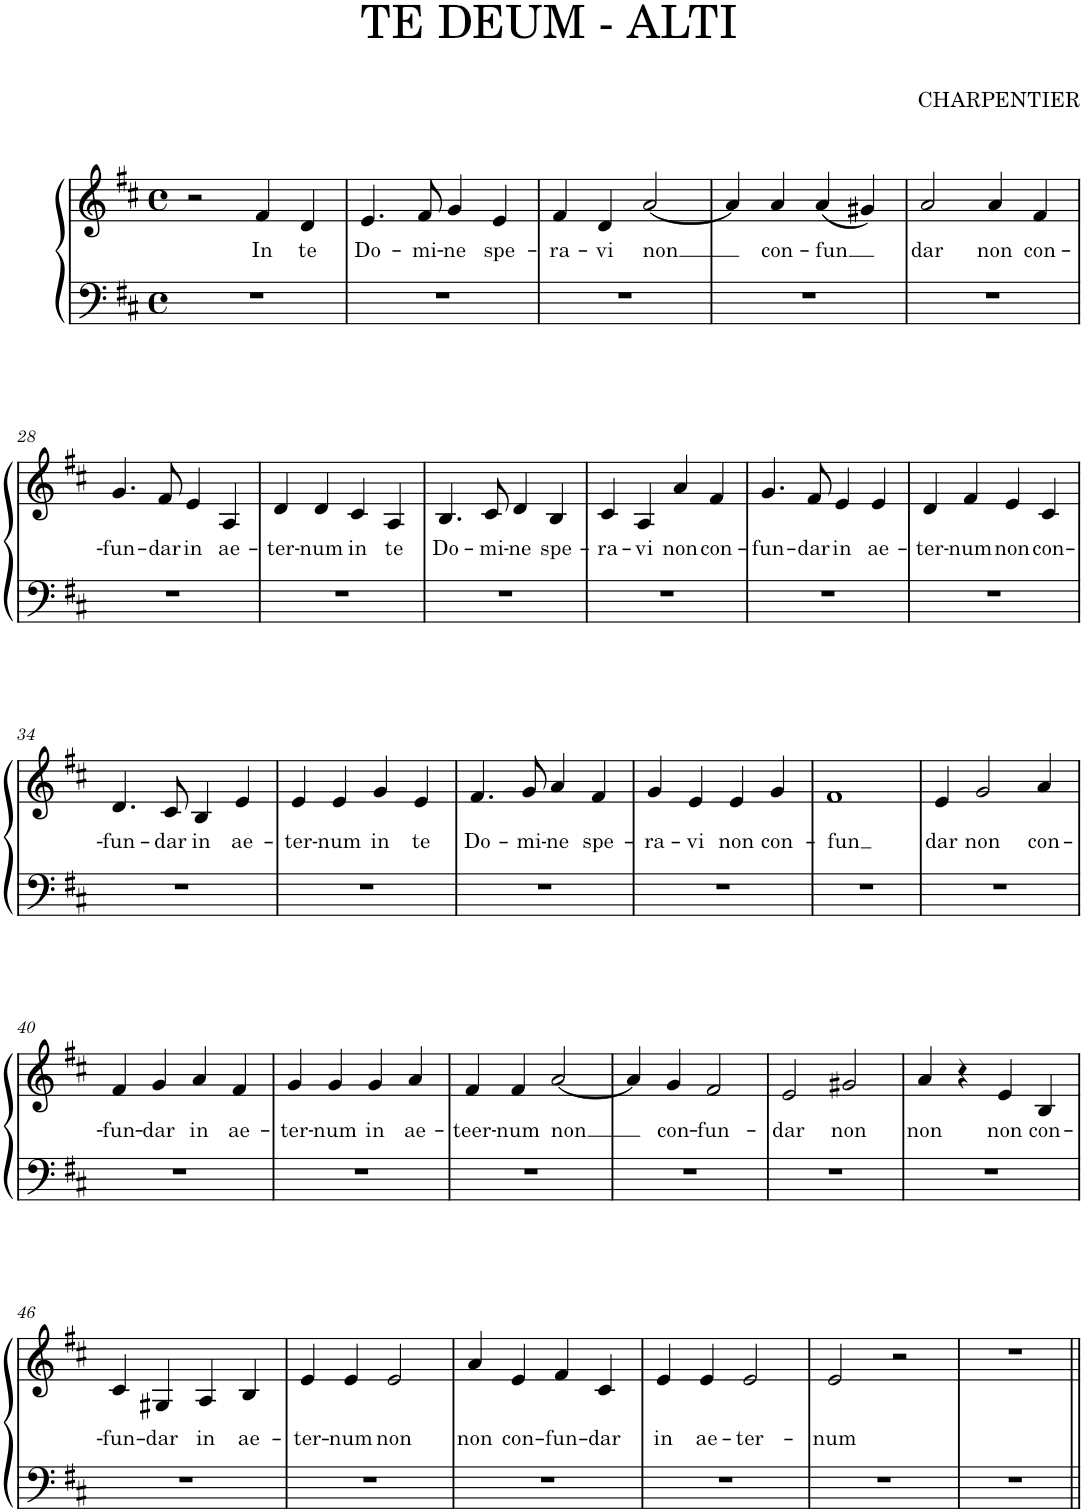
**kern	**kern	**text
*part1	*part1	*part1
*staff2	*staff1	*staff1
*I"Piano	*	*
*I'Pno.	*	*
*clefF4	*clefG2	*
*k[f#c#]	*k[f#c#]	*
*M4/4	*M4/4	*
*met(c)	*met(c)	*
=23	=23	=23
1r	2r	.
!	!	!LO:LY:b
.	4f#/	In
!	!	!LO:LY:b
.	4d/	te
=24	=24	=24
!	!	!LO:LY:b
1r	4.e/	Do-
!	!	!LO:LY:b
.	8f#/	-mi-
!	!	!LO:LY:b
.	4g/	-ne
!	!	!LO:LY:b
.	4e/	spe-
=25	=25	=25
!	!	!LO:LY:b
1r	4f#/	-ra-
!	!	!LO:LY:b
.	4d/	-vi
!	!	!LO:LY:b
.	[2a/	non
=26	=26	=26
1r	4a/]	.
!	!	!LO:LY:b
.	4a/	con-
!	!	!LO:LY:b
.	(4a/	-fun
.	4g#X/)	.
=27	=27	=27
!	!	!LO:LY:b
1r	2a/	dar
!	!	!LO:LY:b
.	4a/	non
!	!	!LO:LY:b
.	4f#/	con-
!!LO:LB:g=z
=28	=28	=28
!	!	!LO:LY:b
1r	4.g/	-fun-
!	!	!LO:LY:b
.	8f#/	-dar
!	!	!LO:LY:b
.	4e/	in
!	!	!LO:LY:b
.	4A/	ae-
=29	=29	=29
!	!	!LO:LY:b
1r	4d/	-ter-
!	!	!LO:LY:b
.	4d/	-num
!	!	!LO:LY:b
.	4c#/	in
!	!	!LO:LY:b
.	4A/	te
=30	=30	=30
!	!	!LO:LY:b
1r	4.B/	Do-
!	!	!LO:LY:b
.	8c#/	-mi-
!	!	!LO:LY:b
.	4d/	-ne
!	!	!LO:LY:b
.	4B/	spe-
=31	=31	=31
!	!	!LO:LY:b
1r	4c#/	-ra-
!	!	!LO:LY:b
.	4A/	-vi
!	!	!LO:LY:b
.	4a/	non
!	!	!LO:LY:b
.	4f#/	con-
=32	=32	=32
!	!	!LO:LY:b
1r	4.g/	-fun-
!	!	!LO:LY:b
.	8f#/	-dar
!	!	!LO:LY:b
.	4e/	in
!	!	!LO:LY:b
.	4e/	ae-
=33	=33	=33
!	!	!LO:LY:b
1r	4d/	-ter-
!	!	!LO:LY:b
.	4f#/	-num
!	!	!LO:LY:b
.	4e/	non
!	!	!LO:LY:b
.	4c#/	con-
!!LO:LB:g=z
=34	=34	=34
!	!	!LO:LY:b
1r	4.d/	-fun-
!	!	!LO:LY:b
.	8c#/	-dar
!	!	!LO:LY:b
.	4B/	in
!	!	!LO:LY:b
.	4e/	ae-
=35	=35	=35
!	!	!LO:LY:b
1r	4e/	-ter-
!	!	!LO:LY:b
.	4e/	-num
!	!	!LO:LY:b
.	4g/	in
!	!	!LO:LY:b
.	4e/	te
=36	=36	=36
!	!	!LO:LY:b
1r	4.f#/	Do-
!	!	!LO:LY:b
.	8g/	-mi-
!	!	!LO:LY:b
.	4a/	-ne
!	!	!LO:LY:b
.	4f#/	spe-
=37	=37	=37
!	!	!LO:LY:b
1r	4g/	-ra-
!	!	!LO:LY:b
.	4e/	-vi
!	!	!LO:LY:b
.	4e/	non
!	!	!LO:LY:b
.	4g/	con-
=38	=38	=38
!	!	!LO:LY:b
1r	1f#	-fun
=39	=39	=39
!	!	!LO:LY:b
1r	4e/	dar
!	!	!LO:LY:b
.	2g/	non
!	!	!LO:LY:b
.	4a/	con-
!!LO:LB:g=z
=40	=40	=40
!	!	!LO:LY:b
1r	4f#/	-fun-
!	!	!LO:LY:b
.	4g/	-dar
!	!	!LO:LY:b
.	4a/	in
!	!	!LO:LY:b
.	4f#/	ae-
=41	=41	=41
!	!	!LO:LY:b
1r	4g/	-ter-
!	!	!LO:LY:b
.	4g/	-num
!	!	!LO:LY:b
.	4g/	in
!	!	!LO:LY:b
.	4a/	ae-
=42	=42	=42
!	!	!LO:LY:b
1r	4f#/	-teer-
!	!	!LO:LY:b
.	4f#/	-num
!	!	!LO:LY:b
.	[2a/	non
=43	=43	=43
1r	4a/]	.
!	!	!LO:LY:b
.	4g/	con-
!	!	!LO:LY:b
.	2f#/	-fun-
=44	=44	=44
!	!	!LO:LY:b
1r	2e/	-dar
!	!	!LO:LY:b
.	2g#X/	non
=45	=45	=45
!	!	!LO:LY:b
1r	4a/	non
.	4r	.
!	!	!LO:LY:b
.	4e/	non
!	!	!LO:LY:b
.	4B/	con-
!!LO:LB:g=z
=46	=46	=46
!	!	!LO:LY:b
1r	4c#/	-fun-
!	!	!LO:LY:b
.	4G#X/	-dar
!	!	!LO:LY:b
.	4A/	in
!	!	!LO:LY:b
.	4B/	ae-
=47	=47	=47
!	!	!LO:LY:b
1r	4e/	-ter-
!	!	!LO:LY:b
.	4e/	-num
!	!	!LO:LY:b
.	2e/	non
=48	=48	=48
!	!	!LO:LY:b
1r	4a/	non
!	!	!LO:LY:b
.	4e/	con-
!	!	!LO:LY:b
.	4f#/	-fun-
!	!	!LO:LY:b
.	4c#/	-dar
=49	=49	=49
!	!	!LO:LY:b
1r	4e/	in
!	!	!LO:LY:b
.	4e/	ae-
!	!	!LO:LY:b
.	2e/	-ter-
=50	=50	=50
!	!	!LO:LY:b
1r	2e/	-num
.	2r	.
=51	=51	=51
1r	1r	.
=||	=||	=||
*-	*-	*-
